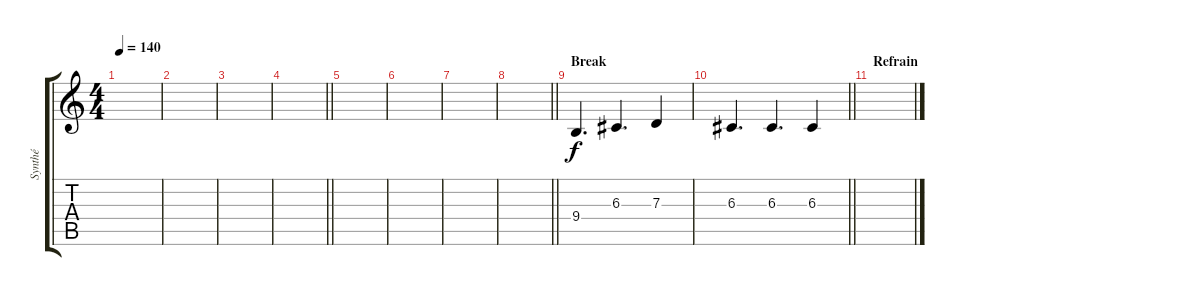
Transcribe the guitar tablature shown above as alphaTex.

\track ("Synthé" "Synthé") {instrument lead2sawtooth}
\staff {score tabs}
\tuning (E4 B3 G3 D3 A2 E2) {hide}
\ts (4 4)
\tempo 140
\clef g2
\ks c
|
|
|
\barLineRight lightlight
|
|
|
|
\barLineRight lightlight
|
\section ("" "Break")
9.4.4{d} 6.3.4{d} 7.3.4 |
\barLineRight lightlight
6.3.4{d} 6.3.4{d} 6.3.4 |
\section ("" "Refrain")
